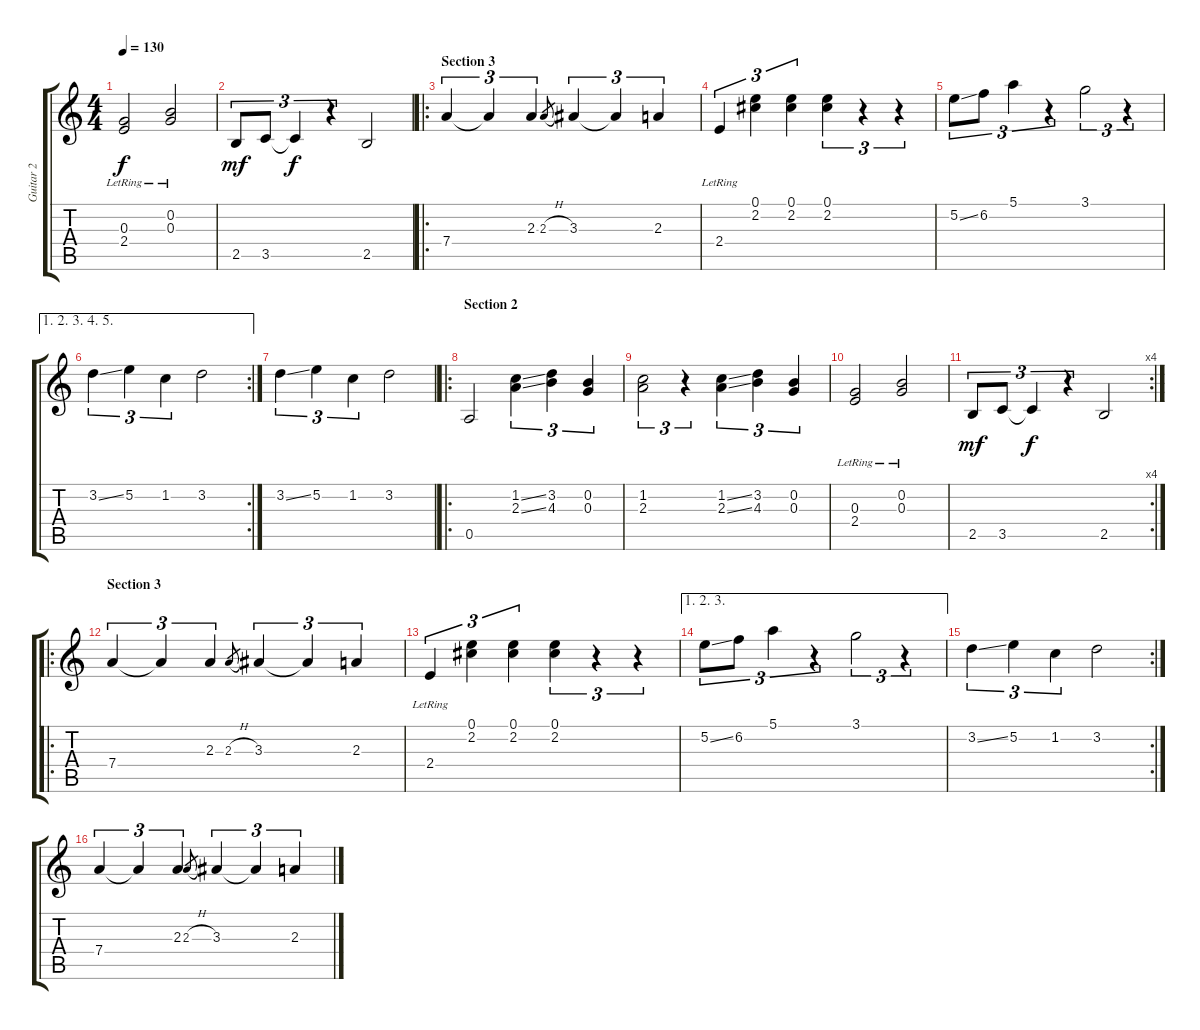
\track ("Guitar 2" "Guitar 2") {instrument electricguitarclean}
\staff {score tabs}
\tuning (E4 B3 G3 D3 A2 E2) {hide}
\ts (4 4)
\tempo 130
\clef g2
\ks c
(0.3 2.4{lr}).2{dy f} (0.2{lr} 0.3{lr}).2 |
2.5.8{tu (3 2) dy mf} 3.5.8{tu (3 2)} 3.5{t}.4{tu (3 2) dy f} r.4{tu (3 2)} 2.5.2 |
\ro
\section ("" "Section 3")
7.4.4{tu (3 2)} 7.4{t}.4{tu (3 2)} 2.3.4{tu (3 2)} 2.3{h}.8{gr} 3.3.4{tu (3 2)} 3.3{t}.4{tu (3 2)} 2.3.4{tu (3 2)} |
2.4{lr}.4{tu (3 2)} (0.1 2.2).4{tu (3 2)} (0.1 2.2).4{tu (3 2)} (0.1 2.2).4{tu (3 2)} r.4{tu (3 2)} r.4{tu (3 2)} |
5.2{ss}.8{tu (3 2)} 6.2.8{tu (3 2)} 5.1.4{tu (3 2)} r.4{tu (3 2)} 3.1.2{tu (3 2)} r.4{tu (3 2)} |
\ae (1 2 3 4 5)
\rc 2
3.2{ss}.4{tu (3 2)} 5.2.4{tu (3 2)} 1.2.4{tu (3 2)} 3.2.2 |
3.2{ss}.4{tu (3 2)} 5.2.4{tu (3 2)} 1.2.4{tu (3 2)} 3.2.2 |
\ro
\section ("" "Section 2")
0.5.2 (1.2{ss} 2.3{ss}).4{tu (3 2)} (3.2 4.3).4{tu (3 2)} (0.2 0.3).4{tu (3 2)} |
(1.2 2.3).2{tu (3 2)} r.4{tu (3 2)} (1.2{ss} 2.3{ss}).4{tu (3 2)} (3.2 4.3).4{tu (3 2)} (0.2 0.3).4{tu (3 2)} |
(0.3 2.4{lr}).2 (0.2{lr} 0.3{lr}).2 |
\rc 4
2.5.8{tu (3 2) dy mf} 3.5.8{tu (3 2)} 3.5{t}.4{tu (3 2) dy f} r.4{tu (3 2)} 2.5.2 |
\ro
\section ("" "Section 3")
7.4.4{tu (3 2)} 7.4{t}.4{tu (3 2)} 2.3.4{tu (3 2)} 2.3{h}.8{gr} 3.3.4{tu (3 2)} 3.3{t}.4{tu (3 2)} 2.3.4{tu (3 2)} |
2.4{lr}.4{tu (3 2)} (0.1 2.2).4{tu (3 2)} (0.1 2.2).4{tu (3 2)} (0.1 2.2).4{tu (3 2)} r.4{tu (3 2)} r.4{tu (3 2)} |
\ae (1 2 3)
5.2{ss}.8{tu (3 2)} 6.2.8{tu (3 2)} 5.1.4{tu (3 2)} r.4{tu (3 2)} 3.1.2{tu (3 2)} r.4{tu (3 2)} |
\rc 2
3.2{ss}.4{tu (3 2)} 5.2.4{tu (3 2)} 1.2.4{tu (3 2)} 3.2.2 |
7.4.4{tu (3 2)} 7.4{t}.4{tu (3 2)} 2.3.4{tu (3 2)} 2.3{h}.8{gr} 3.3.4{tu (3 2)} 3.3{t}.4{tu (3 2)} 2.3.4{tu (3 2)}
